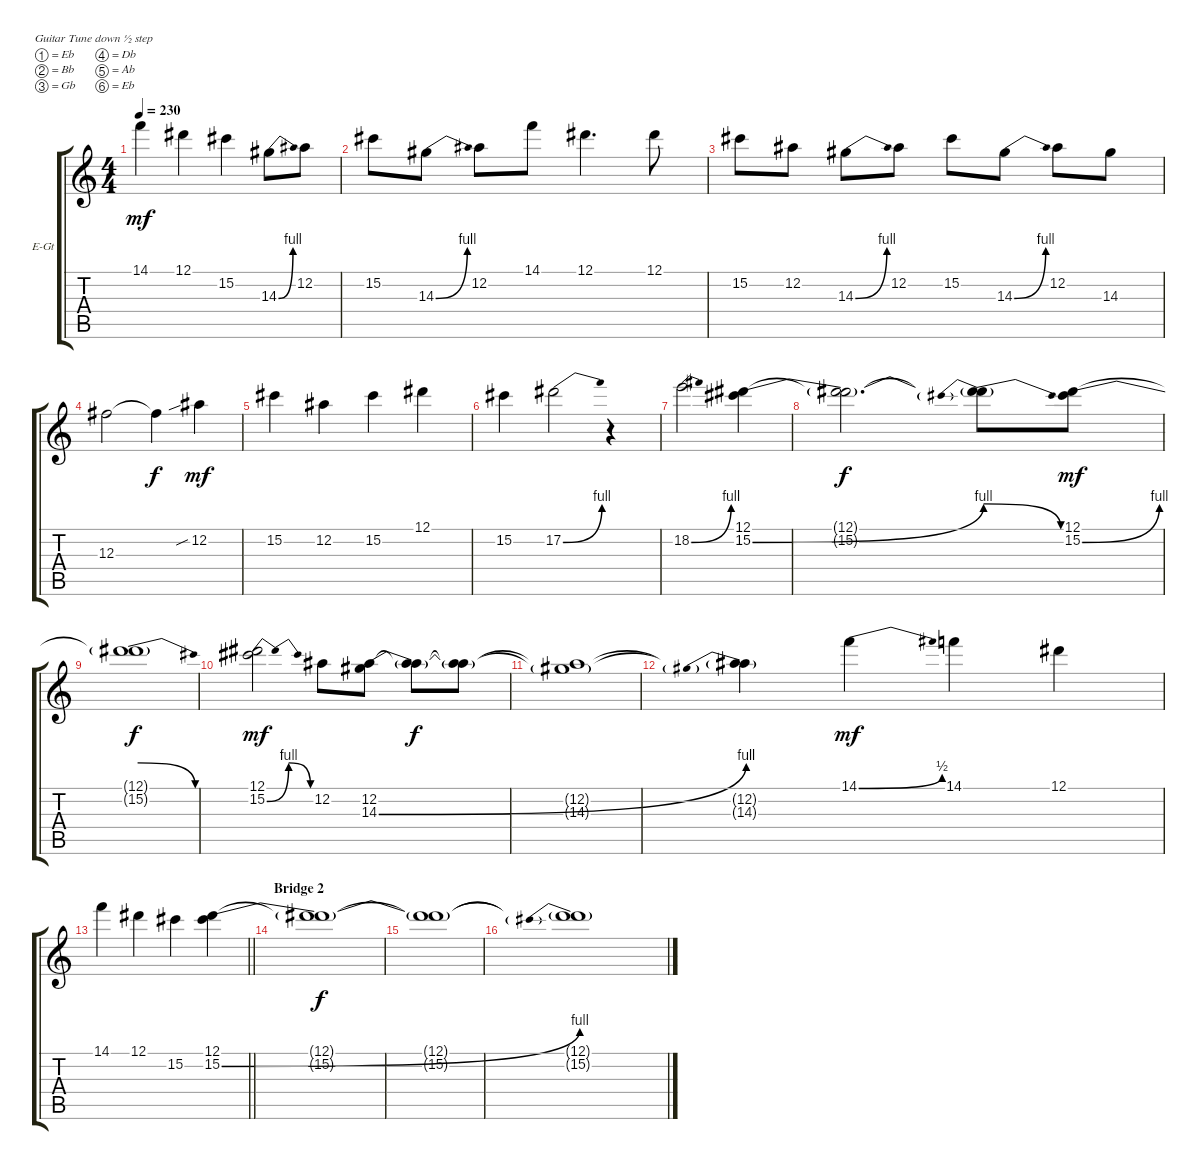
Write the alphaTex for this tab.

\bracketExtendMode groupsimilarinstruments
\firstSystemTrackNameOrientation horizontal
\otherSystemsTrackNameOrientation horizontal
\track ("Sid Glove" "E-Gt") {instrument distortionguitar}
\staff {score tabs}
\tuning (Eb4 Bb3 Gb3 Db3 Ab2 Eb2)
\ts (4 4)
\tempo 230
\clef g2
\ks c
14.1.4{dy mf} 12.1.4 15.2.4 14.3{be (bend 0 0 60 4)}.8 12.2.8 |
15.2.8 14.3{be (bend 0 0 60 4)}.8 12.2.8 14.1.8 12.1.4{d} 12.1.8 |
15.2.8 12.2.8 14.3{be (bend 0 0 60 4)}.8 12.2.8 15.2.8 14.3{be (bend 0 0 60 4)}.8 12.2.8 14.3.8 |
12.3.2 12.3{t}.4{dy f} 12.2{sib}.4{dy mf} |
15.2.4 12.2.4 15.2.4 12.1.4 |
15.2.4 17.2{be (bend 0 0 60 4)}.2 r.4 |
18.2{be (bend 0 0 60 4)}.2{d} (12.1 15.2{be (bend 0 0 60 4)}).4 |
(12.1{t} 15.2{t}).2{d dy f} (12.1{t} 15.2{be (prebendrelease 0 4 60 0) t}).8 (12.1 15.2{be (bend 0 0 60 4)}).8{dy mf} |
(12.1{t} 15.2{be (release 0 4 60 0) t}).1{dy f} |
(12.1 15.2{be (bendrelease 0 0 30 4 30 4 60 0)}).2{dy mf} 12.2.8 (12.2 14.3{be (bend 0 0 60 4)}).8 (12.2{t} 14.3{t}).8{dy f} (12.2{t} 14.3{t}).8 |
(12.2{t} 14.3{t}).1 |
(12.2{t} 14.3{be (prebend 0 4 60 4) t}).4 14.1{be (bend 0 0 60 2)}.4{dy mf} 14.1.4 12.1.4 |
\barLineRight lightlight
14.1.4 12.1.4 15.2.4 (12.1 15.2{be (bend 0 0 60 4)}).4 |
\section ("" "Bridge 2")
(12.1{t} 15.2{t}).1{dy f} |
(12.1{t} 15.2{t}).1 |
(12.1{t} 15.2{be (prebend 0 4 60 4) t}).1
